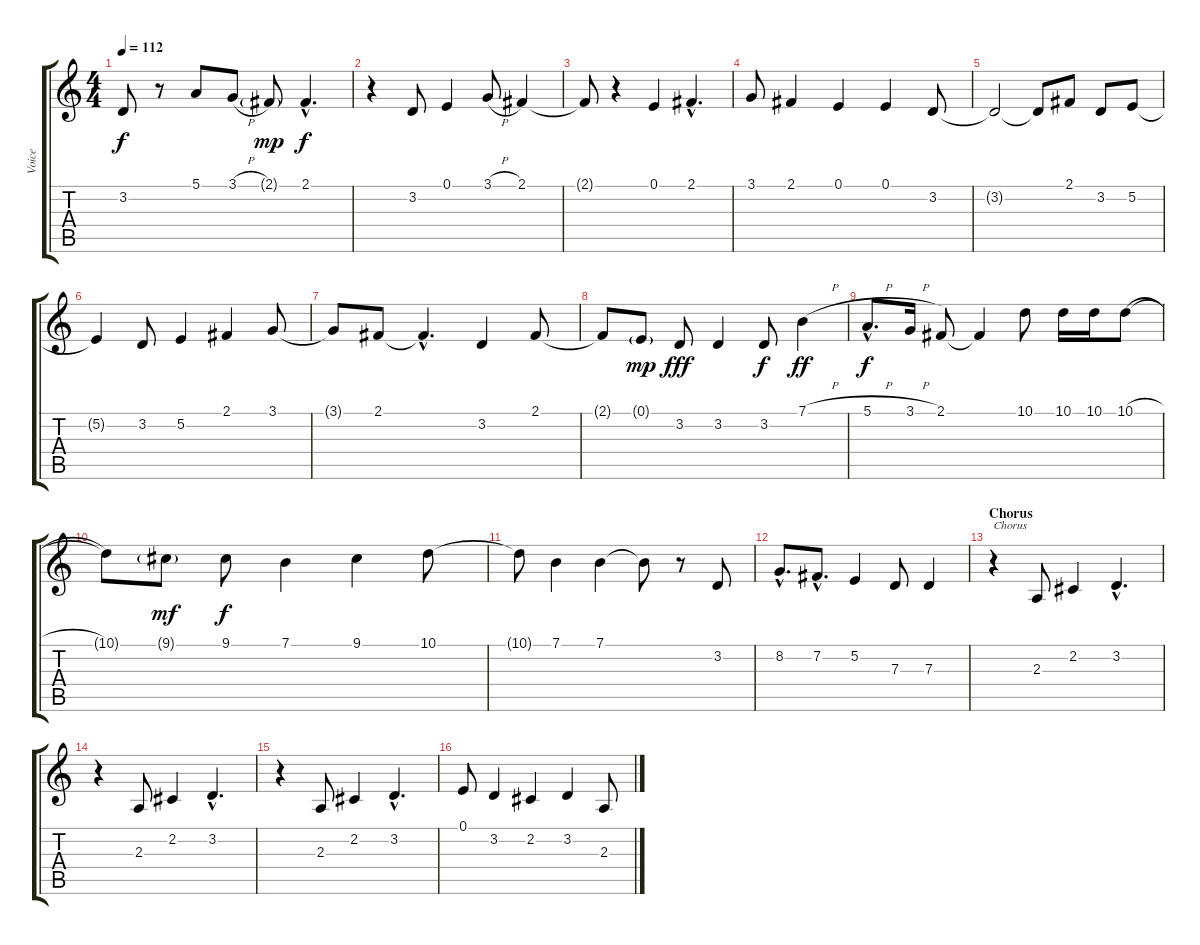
\track ("Voice" "Voice") {instrument brightacousticpiano}
\staff {score tabs}
\tuning (E4 B3 G3 D3 A2 E2) {hide}
\ts (4 4)
\tempo 112
\clef g2
\ks c
3.2{t}.8{dy f} r.8 5.1.8 3.1{h}.8 2.1{g}.8{dy mp} 2.1{hac}.4{d dy f} |
r.4 3.2.8 0.1.4 3.1{h}.8 2.1.4 |
2.1{t}.8 r.4 0.1.4 2.1{hac}.4{d} |
3.1.8 2.1.4 0.1.4 0.1.4 3.2.8 |
3.2{t}.2 3.2{t}.8 2.1.8 3.2.8 5.2.8 |
5.2{t}.4 3.2.8 5.2.4 2.1.4 3.1.8 |
3.1{t}.8 2.1.8 2.1{hac t}.4{d} 3.2.4 2.1.8 |
2.1{t}.8 0.1{g}.8{dy mp} 3.2.8{dy fff} 3.2.4 3.2.8{dy f} 7.1{h}.4{dy ff} |
5.1{h hac}.8{d dy f} 3.1{h}.16 2.1.8 2.1{t}.4 10.1.8 10.1.16 10.1.16 10.1{h}.8 |
10.1{t}.8 9.1{g}.8{dy mf} 9.1.8{dy f} 7.1.4 9.1.4 10.1.8 |
10.1{t}.8 7.1.4 7.1.4 7.1{t}.8 r.8 3.2.8 |
8.2{hac}.8{d} 7.2{hac}.8{d} 5.2.4 7.3.8 7.3.4 |
\section ("" "Chorus")
r.4{txt "Chorus" volume 14} 2.3.8 2.2.4 3.2{hac}.4{d} |
r.4 2.3.8 2.2.4 3.2{hac}.4{d} |
r.4 2.3.8 2.2.4 3.2{hac}.4{d} |
0.1.8 3.2.4 2.2.4 3.2.4 2.3.8
